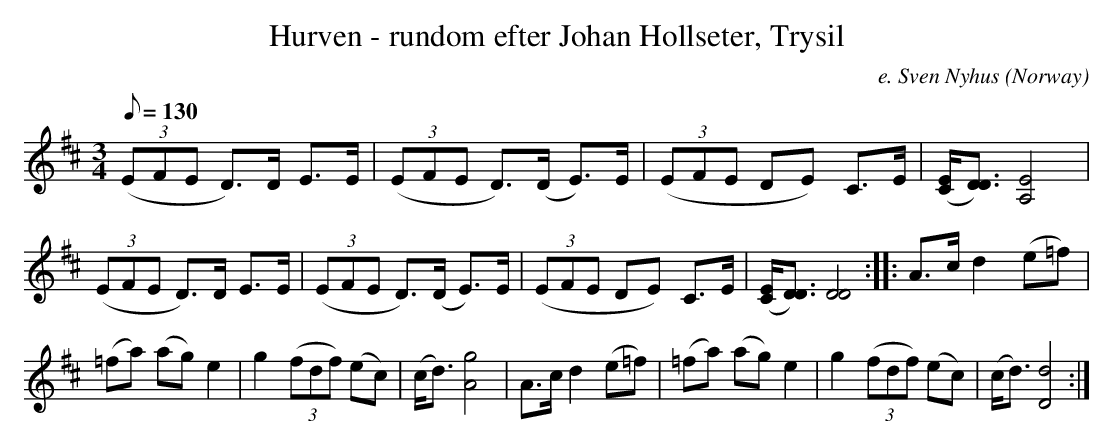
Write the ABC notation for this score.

X:1
T:Hurven - rundom efter Johan Hollseter, Trysil
C:e. Sven Nyhus
L:1/8
M:3/4
O:Norway
Q:130
K:D major
((3EFE D)>D E>E | ((3EFE D>)(D E>)E | \
((3EFE DE) C>E | ([C/E/][D3/D3/]) [A,4E4] | \
((3EFE D)>D E>E | ((3EFE D>)(D E>)E | \
((3EFE DE) C>E | \
L:1/16
([CE][D3D3]) [D8D8] :: \
L:1/8
A>c d2 (e=f) | (=fa) (ag) e2 | \
g2 ((3fdf) (ec) | (c<d) [A4g4] | \
A>c d2(e=f) | (=fa) (ag) e2 | \
g2 ((3fdf) (ec) | (c<d) [D4d4] :|
